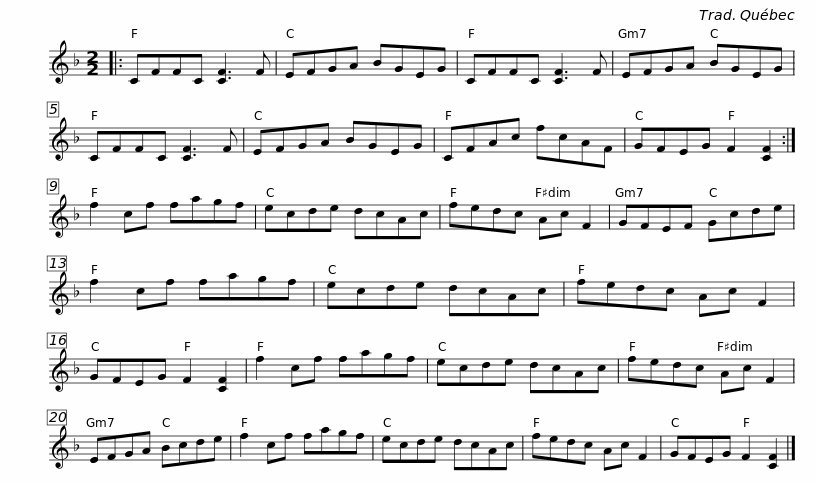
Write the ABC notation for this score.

X:1
L:1/8
M:2/2
I:linebreak $
K:F
V:1 treble
V:1
|: CFFC [CF]3 F | EFGA BGEG | CFFC [CF]3 F | EFGA BGEG | CFFC [CF]3 F |$ %5
 EFGA BGEG | CFAc fcAF | GFEG F2 [CF]2 :| f2 cf fagf | ecde dcAc | %10
 fedc Ac F2 |$ GFEF Gcde | f2 cf fagf | ecde dcAc | fedc Ac F2 | %15
 GFEG F2 [CF]2 | f2 cf fagf |$ ecde dcAc | fedc Ac F2 | EFGA Bcde | %20
 f2 cf fagf | ecde dcAc | fedc Ac F2 |$ GFEG F2 [CF]2 |] %24
